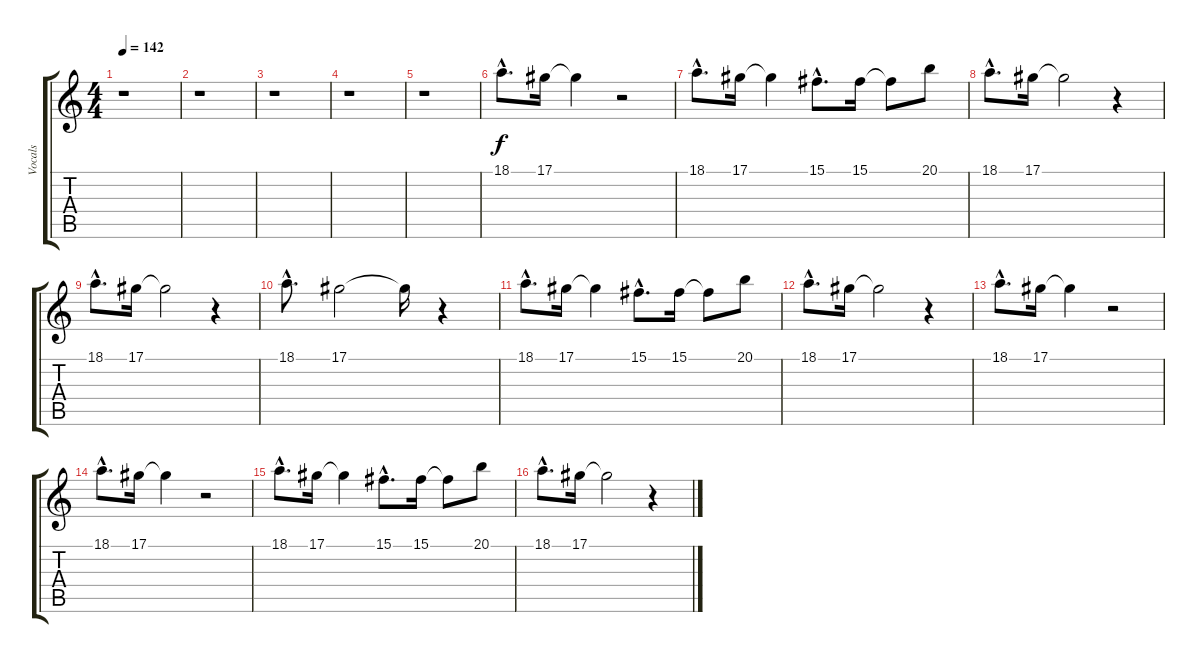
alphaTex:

\track ("Vocals" "Vocals") {instrument baritonesax}
\staff {score tabs}
\tuning (Eb4 Bb3 Gb3 Db3 Ab2 Eb2) {hide}
\ts (4 4)
\tempo 142
\clef g2
\ks c
r.1{dy f} |
r.1 |
r.1 |
r.1 |
r.1 |
18.1{hac}.8{d} 17.1.16 17.1{t}.4 r.2 |
18.1{hac}.8{d} 17.1.16 17.1{t}.4 15.1{hac}.8{d} 15.1.16 15.1{t}.8 20.1.8 |
18.1{hac}.8{d} 17.1.16 17.1{t}.2 r.4 |
18.1{hac}.8{d} 17.1.16 17.1{t}.2 r.4 |
18.1{hac}.8{d} 17.1.2 17.1{t}.16 r.4 |
18.1{hac}.8{d} 17.1.16 17.1{t}.4 15.1{hac}.8{d} 15.1.16 15.1{t}.8 20.1.8 |
18.1{hac}.8{d} 17.1.16 17.1{t}.2 r.4 |
18.1{hac}.8{d} 17.1.16 17.1{t}.4 r.2 |
18.1{hac}.8{d} 17.1.16 17.1{t}.4 r.2 |
18.1{hac}.8{d} 17.1.16 17.1{t}.4 15.1{hac}.8{d} 15.1.16 15.1{t}.8 20.1.8 |
18.1{hac}.8{d} 17.1.16 17.1{t}.2 r.4
